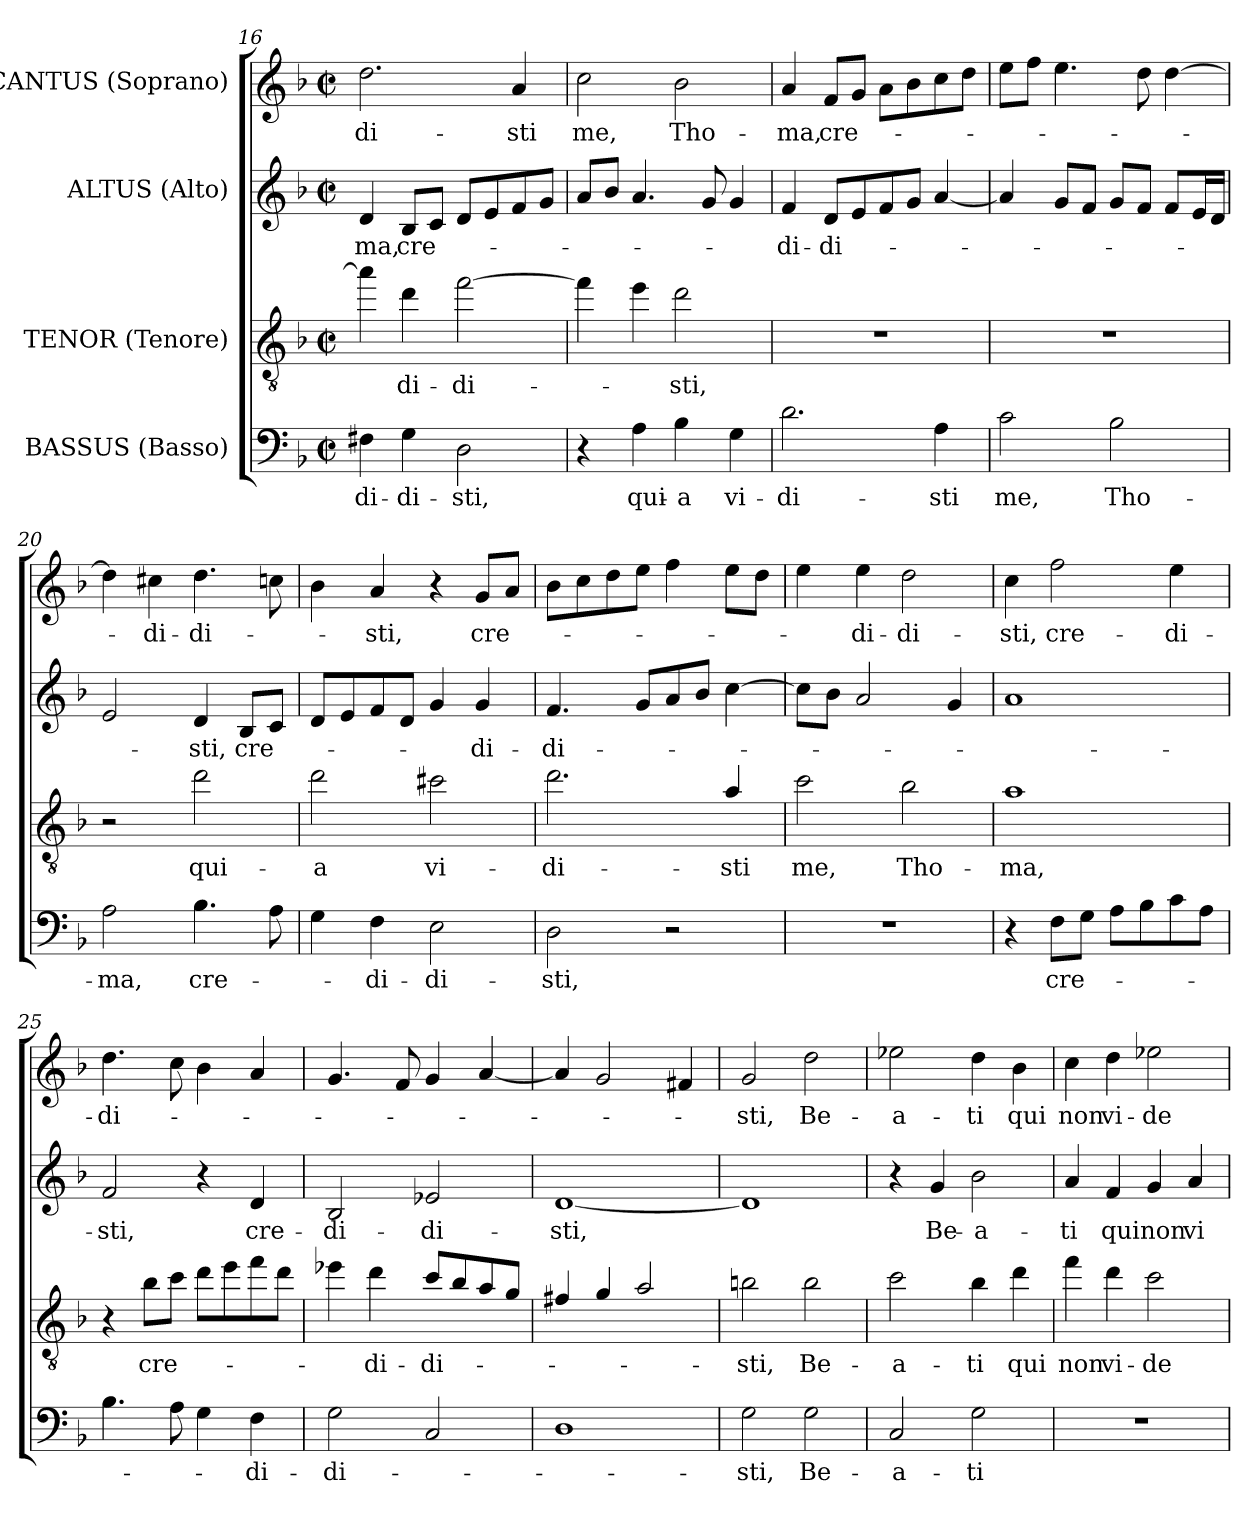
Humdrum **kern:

**kern	**text	**kern	**text	**kern	**text	**kern	**text
*part4	*part4	*part3	*part3	*part2	*part2	*part1	*part1
*staff4	*staff4	*staff3	*staff3	*staff2	*staff2	*staff1	*staff1
*I"BASSUS (Basso)	*	*I"TENOR (Tenore)	*	*I"ALTUS (Alto)	*	*I"CANTUS (Soprano)	*
*clefF4	*	*clefGv2	*	*clefG2	*	*clefG2	*
*	*	*ITrd8c14	*	*	*	*	*
*k[b-]	*	*k[b-]	*	*k[b-]	*	*k[b-]	*
*F:	*	*F:	*	*F:	*	*F:	*
*M2/2	*	*M2/2	*	*M2/2	*	*M2/2	*
*met(c|)	*	*met(c|)	*	*met(c|)	*	*met(c|)	*
=16	=16	=16	=16	=16	=16	=16	=16
4F#X\	-di-	4a\]	.	4d/	-ma,	2.dd\	-di-
4G\	-di-	4d\	-di-	8B-/L	cre-	.	.
.	.	.	.	8c/J	.	.	.
2D\	-sti,	[2f\	-di-	8d/L	.	.	.
.	.	.	.	8e/	.	.	.
.	.	.	.	8f/	.	4a/	-sti
.	.	.	.	8g/J	.	.	.
=17	=17	=17	=17	=17	=17	=17	=17
4r	.	4f\]	.	8a/L	.	2cc\	me,
.	.	.	.	8b-/J	.	.	.
4A\	qui-	4e\	.	4.a/	.	.	.
4B-\	-a	2d\	-sti,	.	.	2b-\	Tho-
.	.	.	.	8g/	.	.	.
4G\	vi-	.	.	4g/	.	.	.
!!LO:PB:g=z
=18	=18	=18	=18	=18	=18	=18	=18
2.d\	-di-	1r	.	4f/	-di-	4a/	-ma,
.	.	.	.	8d/L	-di-	8f/L	cre-
.	.	.	.	8e/	.	8g/J	.
.	.	.	.	8f/	.	8a\L	.
.	.	.	.	8g/J	.	8b-\	.
4A\	-sti	.	.	[4a/	.	8cc\	.
.	.	.	.	.	.	8dd\J	.
=19	=19	=19	=19	=19	=19	=19	=19
2c\	me,	1r	.	4a/]	.	8ee\L	.
.	.	.	.	.	.	8ff\J	.
.	.	.	.	8g/L	.	4.ee\	.
.	.	.	.	8f/J	.	.	.
2B-\	Tho-	.	.	8g/L	.	.	.
.	.	.	.	8f/J	.	8dd\	.
.	.	.	.	8f/L	.	[4dd\	.
.	.	.	.	16e/L	.	.	.
.	.	.	.	16d/JJ	.	.	.
=20	=20	=20	=20	=20	=20	=20	=20
2A\	-ma,	2r	.	2e/	.	4dd\]	.
.	.	.	.	.	.	4cc#X\	-di-
4.B-\	cre-	2d\	qui-	4d/	-sti,	4.dd\	-di-
.	.	.	.	8B-/L	cre-	.	.
8A\	.	.	.	8c/J	.	8cc\	.
=21	=21	=21	=21	=21	=21	=21	=21
4G\	.	2d\	-a	8d/L	.	4b-\	.
.	.	.	.	8e/	.	.	.
4F\	-di-	.	.	8f/	.	4a/	-sti,
.	.	.	.	8d/J	.	.	.
2E\	-di-	2c#X\	vi-	4g/	.	4r	.
.	.	.	.	4g/	-di-	8g/L	cre-
.	.	.	.	.	.	8a/J	.
=22	=22	=22	=22	=22	=22	=22	=22
2D\	-sti,	2.d\	-di-	4.f/	-di-	8b-\L	.
.	.	.	.	.	.	8cc\	.
.	.	.	.	.	.	8dd\	.
.	.	.	.	8g/L	.	8ee\J	.
2r	.	.	.	8a/	.	4ff\	.
.	.	.	.	8b-/J	.	.	.
.	.	4A/	-sti	[4cc\	.	8ee\L	.
.	.	.	.	.	.	8dd\J	.
=23	=23	=23	=23	=23	=23	=23	=23
1r	.	2c\	me,	8cc\L]	.	4ee\	.
.	.	.	.	8b-\J	.	.	.
.	.	.	.	2a/	.	4ee\	-di-
.	.	2B-\	Tho-	.	.	2dd\	-di-
.	.	.	.	4g/	.	.	.
!!LO:LB:g=z
=24	=24	=24	=24	=24	=24	=24	=24
4r	.	1A	-ma,	1a	-­-	4cc\	-sti,
8F\L	cre-	.	.	.	.	2ff\	cre-
8G\J	.	.	.	.	.	.	.
8A\L	.	.	.	.	.	.	.
8B-\	.	.	.	.	.	.	.
8c\	.	.	.	.	.	4ee\	-di-
8A\J	.	.	.	.	.	.	.
=25	=25	=25	=25	=25	=25	=25	=25
4.B-\	.	4r	.	2f/	-sti,	4.dd\	-di-
.	.	8B-\L	cre-	.	.	.	.
8A\	.	8c\J	.	.	.	8cc\	.
4G\	.	8d\L	.	4r	.	4b-\	.
.	.	8e\	.	.	.	.	.
4F\	-di-	8f\	.	4d/	cre-	4a/	.
.	.	8d\J	.	.	.	.	.
=26	=26	=26	=26	=26	=26	=26	=26
2G\	-di-	4e-X\	.	2B-/	-di-	4.g/	.
.	.	4d\	-di-	.	.	.	.
.	.	.	.	.	.	8f/	.
2C/	.	8c/L	-di-	2e-/	-di-	4g/	.
.	.	8B-/	.	.	.	.	.
.	.	8A/	.	.	.	[4a/	.
.	.	8G/J	.	.	.	.	.
=27	=27	=27	=27	=27	=27	=27	=27
1D	.	4F#/	.	[1d	-sti,	4a/]	.
.	.	4G/	.	.	.	2g/	.
.	.	2A/	.	.	.	.	.
.	.	.	.	.	.	4f#X/	.
=28	=28	=28	=28	=28	=28	=28	=28
2G\	-sti,	2Bn\	-sti,	1d]	.	2g/	-sti,
2G\	Be-	2B\	Be-	.	.	2dd\	Be-
=29	=29	=29	=29	=29	=29	=29	=29
2C/	-a-	2c\	-a-	4r	.	2ee-X\	-a-
.	.	.	.	4g/	Be-	.	.
2G\	-ti	4B-\	-ti	2b-\	-a-	4dd\	-ti
.	.	4d\	qui	.	.	4b-\	qui
!!LO:LB:g=z
=30	=30	=30	=30	=30	=30	=30	=30
1r	.	4f\	non	4a/	-ti	4cc\	non
.	.	4d\	vi-	4f/	qui	4dd\	vi-
.	.	2c\	-de-	4g/	non	2ee-\	-de-
.	.	.	.	4a/	vi-	.	.
=	=	=	=	=	=	=	=
*-	*-	*-	*-	*-	*-	*-	*-
